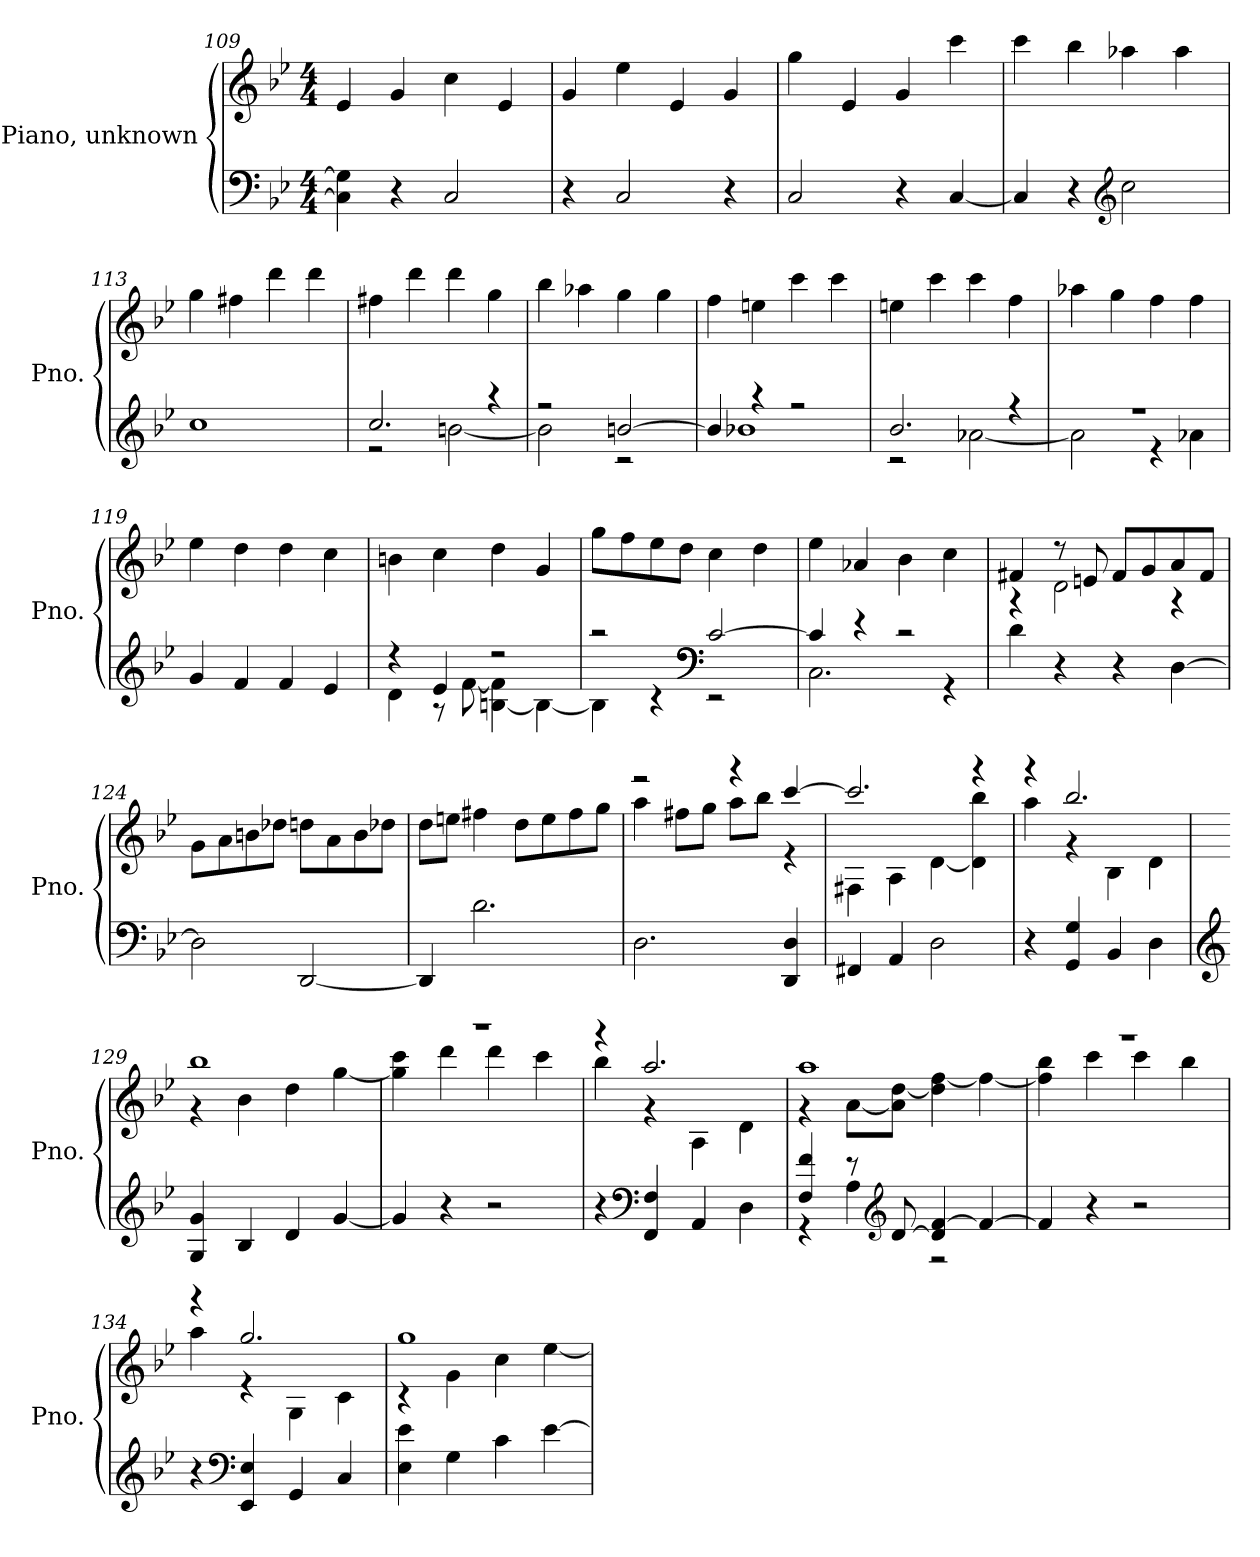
**kern	**kern
*part1	*part1
*staff2	*staff1
*I"Piano, unknown	*
*I'Pno.	*
*clefF4	*clefG2
*k[b-e-]	*k[b-e-]
*M4/4	*M4/4
=109	=109
4C\] 4G\]	4e-/
4r	4g/
2C/	4cc\
.	4e-/
=110	=110
4r	4g/
2C/	4ee-\
.	4e-/
4r	4g/
=111	=111
2C/	4gg\
.	4e-/
4r	4g/
[4C/	4ccc\
=112	=112
4C/]	4ccc\
4r	4bb-\
*clefG2	*
2cc\	4aa-X\
.	4aa-\
=113	=113
1cc	4gg\
.	4ff#X\
.	4ddd\
.	4ddd\
!!LO:LB:g=z
=114	=114
*^	*
2.cc/	2r	4ff#X\
.	.	4ddd\
.	[2bn\	4ddd\
4r	.	4gg\
=115	=115	=115
2r	2b\]	4bb-\
.	.	4aa-X\
[2bn/	2r	4gg\
.	.	4gg\
=116	=116	=116
4b/]	1b-X	4ff\
4r	.	4een\
2r	.	4ccc\
.	.	4ccc\
=117	=117	=117
2.b-/	2r	4een\
.	.	4ccc\
.	[2a-X\	4ccc\
4r	.	4ff\
=118	=118	=118
1r	2a-\]	4aa-X\
.	.	4gg\
.	4r	4ff\
.	4a-X\	4ff\
*v	*v	*
=119	=119
4g/	4ee-\
4f/	4dd\
4f/	4dd\
4e-/	4cc\
=120	=120
*^	*
4r	4d\	4bn\
4e-/	8r	4cc\
.	[8f\	.
2r	[4Bn\ 4f\]	4dd\
.	4B\_	4g/
!!LO:LB:g=z
=121	=121	=121
2r	4B\]	8gg\L
.	.	8ff\
.	4r	8ee-\
.	.	8dd\J
*clefF4	*	*
[2c/	2r	4cc\
.	.	4dd\
=122	=122	=122
4c/]	2.C\	4ee-\
4r	.	4a-X/
2r	.	4b-\
.	4r	4cc\
*v	*v	*
=123	=123
*	*^
4d\	4f#X/	4r
4r	8r	2d\
.	8en/	.
4r	8f#/L	.
.	8g/	.
[4D\	8a/	4r
.	8f#/J	.
*	*v	*v
=124	=124
2D\]	8g\L
.	8a\
.	8bn\
.	8dd-X\J
[2DD/	8ddn\L
.	8a\
.	8b\
.	8dd-X\J
=125	=125
4DD/]	8dd\L
.	8een\J
2.d\	4ff#X\
.	8dd\L
.	8ee\
.	8ff#\
.	8gg\J
!!LO:LB:g=z
=126	=126
*	*^
2.D\	2r	4aa\
.	.	8ff#X\L
.	.	8gg\J
.	4r	8aa\L
.	.	8bb-\J
4DD/ 4D/	[4ccc/	4r
=127	=127	=127
4FF#X/	2.ccc/]	4F#X\
4AA/	.	4A\
2D\	.	[4d\
.	4r	4d\] 4bb-\
=128	=128	=128
4r	4r	4aa\
4GG/ 4G/	2.bb-/	4r
4BB-/	.	4B-\
4D\	.	4d\
=129	=129	=129
*clefG2	*	*
4G/ 4g/	1bb-	4r
4B-/	.	4b-\
4d/	.	4dd\
[4g/	.	[4gg\
=130	=130	=130
4g/]	1r	4gg\] 4ccc\
4r	.	4ddd\
2r	.	4ddd\
.	.	4ccc\
=131	=131	=131
4r	4r	4bb-\
*clefF4	*	*
4FF/ 4F/	2.aa/	4r
4AA/	.	4A\
4D\	.	4d\
!!LO:LB:g=z	!!
=132	=132	=132
*^	*	*
4F/ 4f/	4r	1aa	4r
8r	4A\	.	[8a\L
*clefG2	*	*	*
[8d/	.	.	8a\] [8dd\J
4d/] [4f/	2r	.	4dd\] [4ff\
4f/_	.	.	4ff\_
*v	*v	*	*
=133	=133	=133
4f/]	1r	4ff\] 4bb-\
4r	.	4ccc\
2r	.	4ccc\
.	.	4bb-\
=134	=134	=134
4r	4r	4aa\
*clefF4	*	*
4EE-/ 4E-/	2.gg/	4r
4GG/	.	4G\
4C/	.	4c\
=135	=135	=135
4E-\ 4e-\	1gg	4r
4G\	.	4g\
4c\	.	4cc\
[4e-\	.	[4ee-\
*	*v	*v
=	=
*-	*-
